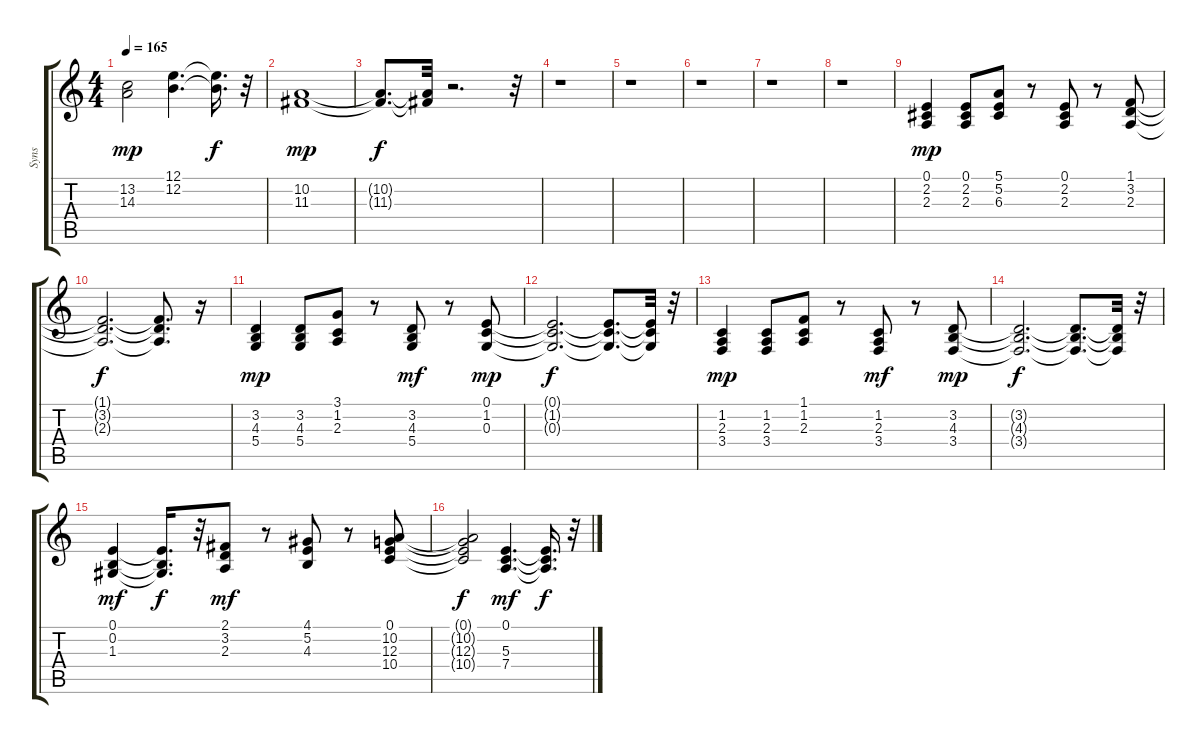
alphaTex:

\track ("Syns" "Syns") {instrument lead2sawtooth}
\staff {score tabs}
\tuning (E4 B3 G3 D3 A2 E2) {hide}
\ts (4 4)
\tempo 165
\clef g2
\ks c
(13.2 14.3).2{dy mp} (12.1 12.2).4{d} (12.1{t} 12.2{t}).16{d dy f} r.32 |
(10.2 11.3).1{dy mp} |
(10.2{t} 11.3{t}).8{d dy f} (10.2{t} 11.3{t}).32 r.2{d} r.32 |
r.1 |
r.1 |
r.1 |
r.1 |
r.1 |
(0.1 2.2 2.3).4{dy mp} (0.1 2.2 2.3).8 (5.1 5.2 6.3).8 r.8 (0.1 2.2 2.3).8 r.8 (1.1 3.2 2.3).8 |
(1.1{t} 3.2{t} 2.3{t}).2{d dy f} (1.1{t} 3.2{t} 2.3{t}).8{d} r.16 |
(3.2 4.3 5.4).4{dy mp} (3.2 4.3 5.4).8 (3.1 1.2 2.3).8 r.8 (3.2 4.3 5.4).8{dy mf} r.8 (0.1 1.2 0.3).8{dy mp} |
(0.1{t} 1.2{t} 0.3{t}).2{d dy f} (0.1{t} 1.2{t} 0.3{t}).8{d} (0.1{t} 1.2{t} 0.3{t}).32 r.32 |
(1.2 2.3 3.4).4{dy mp} (1.2 2.3 3.4).8 (1.1 1.2 2.3).8 r.8 (1.2 2.3 3.4).8{dy mf} r.8 (3.2 4.3 3.4).8{dy mp} |
(3.2{t} 4.3{t} 3.4{t}).2{d dy f} (3.2{t} 4.3{t} 3.4{t}).8{d} (3.2{t} 4.3{t} 3.4{t}).32 r.32 |
(0.1 0.2 1.3).4{dy mf} (0.1{t} 0.2{t} 1.3{t}).16{d dy f} r.32 (2.1 3.2 2.3).8{dy mf} r.8 (4.1 5.2 4.3).8 r.8 (0.1 10.2 12.3 10.4).8 |
(0.1{t} 10.2{t} 12.3{t} 10.4{t}).2{dy f} (0.1 5.3 7.4).4{d dy mf} (0.1{t} 5.3{t} 7.4{t}).16{d dy f} r.32
